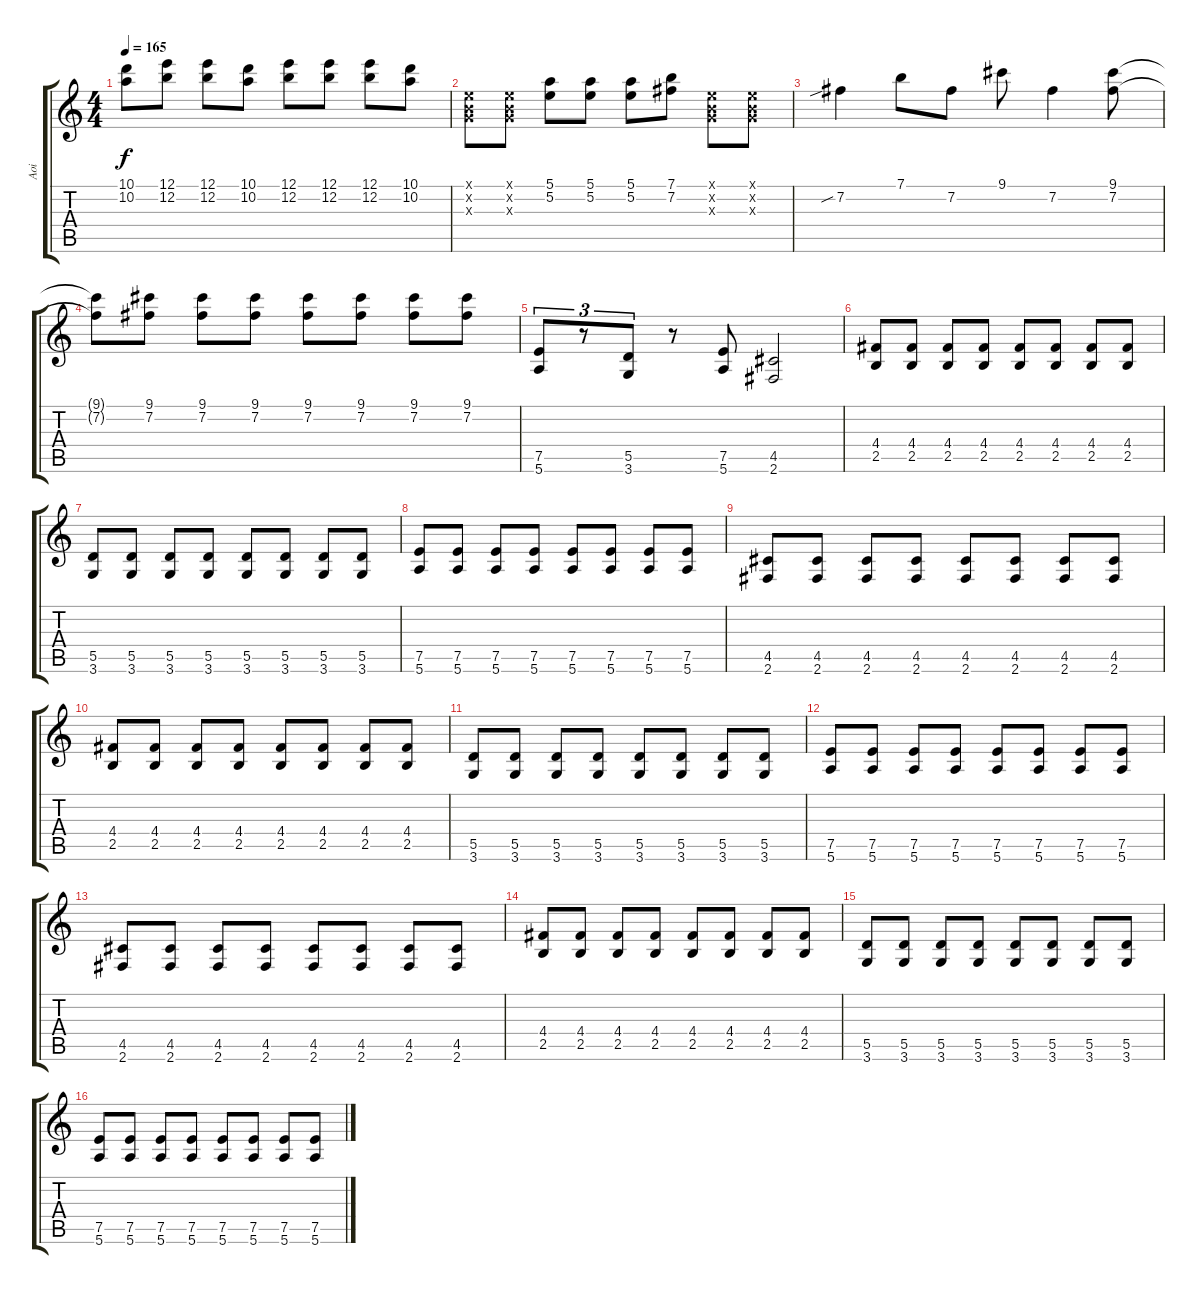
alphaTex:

\track ("Aoi" "Aoi") {instrument distortionguitar}
\staff {score tabs}
\tuning (E4 B3 G3 D3 A2 E2) {hide}
\ts (4 4)
\tempo 165
\clef g2
\ks c
(10.1 10.2).8{dy f} (12.1 12.2).8 (12.1 12.2).8 (10.1 10.2).8 (12.1 12.2).8 (12.1 12.2).8 (12.1 12.2).8 (10.1 10.2).8 |
(0.1{x} 0.2{x} 0.3{x}).8 (0.1{x} 0.2{x} 0.3{x}).8 (5.1 5.2).8 (5.1 5.2).8 (5.1 5.2).8 (7.1 7.2).8 (0.1{x} 0.2{x} 0.3{x}).8 (0.1{x} 0.2{x} 0.3{x}).8 |
7.2{sib}.4 7.1.8 7.2.8 9.1.8 7.2.4 (9.1 7.2).8 |
(9.1{t} 7.2{t}).8 (9.1 7.2).8 (9.1 7.2).8 (9.1 7.2).8 (9.1 7.2).8 (9.1 7.2).8 (9.1 7.2).8 (9.1 7.2).8 |
(7.5 5.6).8{tu (3 2)} r.8{tu (3 2)} (5.5 3.6).8{tu (3 2)} r.8 (7.5 5.6).8 (4.5 2.6).2 |
(4.4 2.5).8 (4.4 2.5).8 (4.4 2.5).8 (4.4 2.5).8 (4.4 2.5).8 (4.4 2.5).8 (4.4 2.5).8 (4.4 2.5).8 |
(5.5 3.6).8 (5.5 3.6).8 (5.5 3.6).8 (5.5 3.6).8 (5.5 3.6).8 (5.5 3.6).8 (5.5 3.6).8 (5.5 3.6).8 |
(7.5 5.6).8 (7.5 5.6).8 (7.5 5.6).8 (7.5 5.6).8 (7.5 5.6).8 (7.5 5.6).8 (7.5 5.6).8 (7.5 5.6).8 |
(4.5 2.6).8 (4.5 2.6).8 (4.5 2.6).8 (4.5 2.6).8 (4.5 2.6).8 (4.5 2.6).8 (4.5 2.6).8 (4.5 2.6).8 |
(4.4 2.5).8 (4.4 2.5).8 (4.4 2.5).8 (4.4 2.5).8 (4.4 2.5).8 (4.4 2.5).8 (4.4 2.5).8 (4.4 2.5).8 |
(5.5 3.6).8 (5.5 3.6).8 (5.5 3.6).8 (5.5 3.6).8 (5.5 3.6).8 (5.5 3.6).8 (5.5 3.6).8 (5.5 3.6).8 |
(7.5 5.6).8 (7.5 5.6).8 (7.5 5.6).8 (7.5 5.6).8 (7.5 5.6).8 (7.5 5.6).8 (7.5 5.6).8 (7.5 5.6).8 |
(4.5 2.6).8 (4.5 2.6).8 (4.5 2.6).8 (4.5 2.6).8 (4.5 2.6).8 (4.5 2.6).8 (4.5 2.6).8 (4.5 2.6).8 |
(4.4 2.5).8 (4.4 2.5).8 (4.4 2.5).8 (4.4 2.5).8 (4.4 2.5).8 (4.4 2.5).8 (4.4 2.5).8 (4.4 2.5).8 |
(5.5 3.6).8 (5.5 3.6).8 (5.5 3.6).8 (5.5 3.6).8 (5.5 3.6).8 (5.5 3.6).8 (5.5 3.6).8 (5.5 3.6).8 |
(7.5 5.6).8 (7.5 5.6).8 (7.5 5.6).8 (7.5 5.6).8 (7.5 5.6).8 (7.5 5.6).8 (7.5 5.6).8 (7.5 5.6).8
